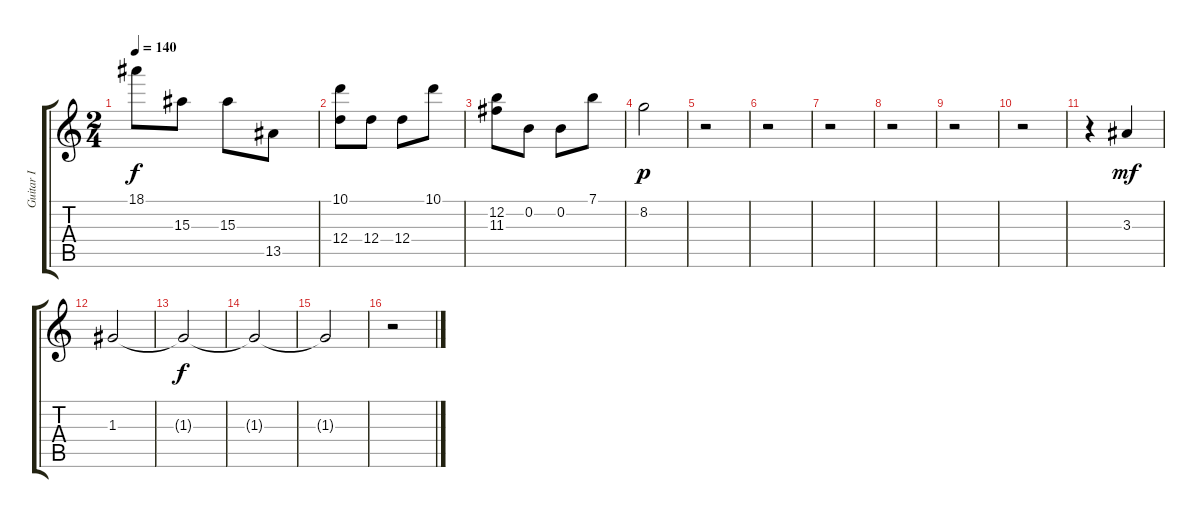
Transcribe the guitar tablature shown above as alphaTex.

\track ("Guitar I" "Guitar I") {instrument distortionguitar}
\staff {score tabs}
\tuning (E4 B3 G3 D3 A2 E2) {hide}
\ts (2 4)
\tempo 140
\clef g2
\ks c
18.1.8{dy f} 15.3.8 15.3.8 13.5.8 |
(10.1 12.4).8 12.4.8 12.4.8 10.1.8 |
(12.2 11.3).8 0.2.8 0.2.8 7.1.8 |
8.2.2{dy p} |
r.2 |
r.2 |
r.2 |
r.2 |
r.2 |
r.2 |
r.4 3.3.4{dy mf} |
1.3.2 |
1.3{t}.2{dy f} |
1.3{t}.2 |
1.3{t}.2 |
r.2
